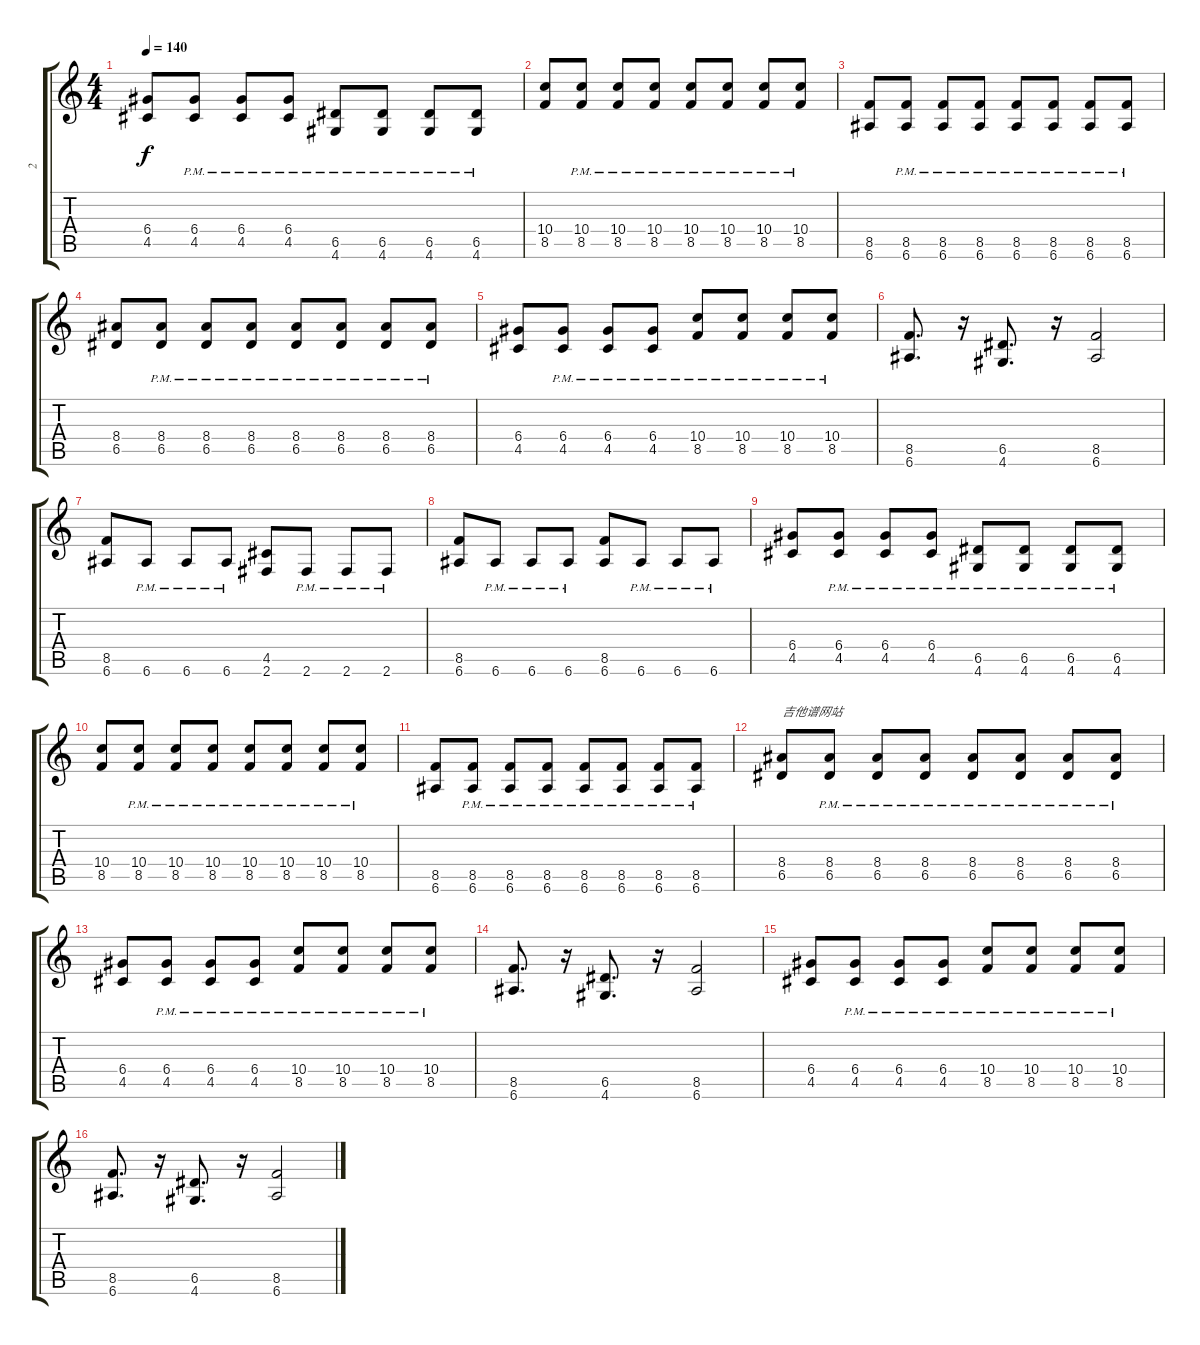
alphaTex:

\track ("2" "2") {instrument distortionguitar}
\staff {score tabs}
\tuning (E4 B3 G3 D3 A2 E2) {hide}
\ts (4 4)
\tempo 140
\clef g2
\ks c
(6.4 4.5).8{dy f} (6.4{pm} 4.5{pm}).8 (6.4{pm} 4.5{pm}).8 (6.4{pm} 4.5{pm}).8 (6.5{pm} 4.6).8 (6.5{pm} 4.6).8 (6.5{pm} 4.6).8 (6.5{pm} 4.6).8 |
(10.4 8.5).8 (10.4{pm} 8.5{pm}).8 (10.4{pm} 8.5{pm}).8 (10.4{pm} 8.5{pm}).8 (10.4{pm} 8.5{pm}).8 (10.4{pm} 8.5{pm}).8 (10.4{pm} 8.5{pm}).8 (10.4{pm} 8.5{pm}).8 |
(8.5 6.6).8 (8.5{pm} 6.6{pm}).8 (8.5{pm} 6.6{pm}).8 (8.5{pm} 6.6{pm}).8 (8.5{pm} 6.6{pm}).8 (8.5{pm} 6.6{pm}).8 (8.5{pm} 6.6{pm}).8 (8.5{pm} 6.6{pm}).8 |
(8.4 6.5).8 (8.4{pm} 6.5{pm}).8 (8.4{pm} 6.5{pm}).8 (8.4{pm} 6.5{pm}).8 (8.4{pm} 6.5{pm}).8 (8.4{pm} 6.5{pm}).8 (8.4{pm} 6.5{pm}).8 (8.4{pm} 6.5{pm}).8 |
(6.4 4.5).8 (6.4{pm} 4.5{pm}).8 (6.4{pm} 4.5{pm}).8 (6.4{pm} 4.5{pm}).8 (10.4{pm} 8.5{pm}).8 (10.4{pm} 8.5{pm}).8 (10.4{pm} 8.5{pm}).8 (10.4{pm} 8.5{pm}).8 |
(8.5 6.6).8{d} r.16 (6.5 4.6).8{d} r.16 (8.5 6.6).2 |
(8.5 6.6).8 6.6{pm}.8 6.6{pm}.8 6.6{pm}.8 (4.5 2.6).8 2.6{pm}.8 2.6{pm}.8 2.6{pm}.8 |
(8.5 6.6).8 6.6{pm}.8 6.6{pm}.8 6.6{pm}.8 (8.5 6.6).8 6.6{pm}.8 6.6{pm}.8 6.6{pm}.8 |
(6.4 4.5).8 (6.4{pm} 4.5{pm}).8 (6.4{pm} 4.5{pm}).8 (6.4{pm} 4.5{pm}).8 (6.5{pm} 4.6).8 (6.5{pm} 4.6).8 (6.5{pm} 4.6).8 (6.5{pm} 4.6).8 |
(10.4 8.5).8 (10.4{pm} 8.5{pm}).8 (10.4{pm} 8.5{pm}).8 (10.4{pm} 8.5{pm}).8 (10.4{pm} 8.5{pm}).8 (10.4{pm} 8.5{pm}).8 (10.4{pm} 8.5{pm}).8 (10.4{pm} 8.5{pm}).8 |
(8.5 6.6).8 (8.5{pm} 6.6{pm}).8 (8.5{pm} 6.6{pm}).8 (8.5{pm} 6.6{pm}).8 (8.5{pm} 6.6{pm}).8 (8.5{pm} 6.6{pm}).8 (8.5{pm} 6.6{pm}).8 (8.5{pm} 6.6{pm}).8 |
(8.4 6.5).8{txt "吉他谱网站"} (8.4{pm} 6.5{pm}).8 (8.4{pm} 6.5{pm}).8 (8.4{pm} 6.5{pm}).8 (8.4{pm} 6.5{pm}).8 (8.4{pm} 6.5{pm}).8 (8.4{pm} 6.5{pm}).8 (8.4{pm} 6.5{pm}).8 |
(6.4 4.5).8 (6.4{pm} 4.5{pm}).8 (6.4{pm} 4.5{pm}).8 (6.4{pm} 4.5{pm}).8 (10.4{pm} 8.5{pm}).8 (10.4{pm} 8.5{pm}).8 (10.4{pm} 8.5{pm}).8 (10.4{pm} 8.5{pm}).8 |
(8.5 6.6).8{d} r.16 (6.5 4.6).8{d} r.16 (8.5 6.6).2 |
(6.4 4.5).8 (6.4{pm} 4.5{pm}).8 (6.4{pm} 4.5{pm}).8 (6.4{pm} 4.5{pm}).8 (10.4{pm} 8.5{pm}).8 (10.4{pm} 8.5{pm}).8 (10.4{pm} 8.5{pm}).8 (10.4{pm} 8.5{pm}).8 |
(8.5 6.6).8{d} r.16 (6.5 4.6).8{d} r.16 (8.5 6.6).2
